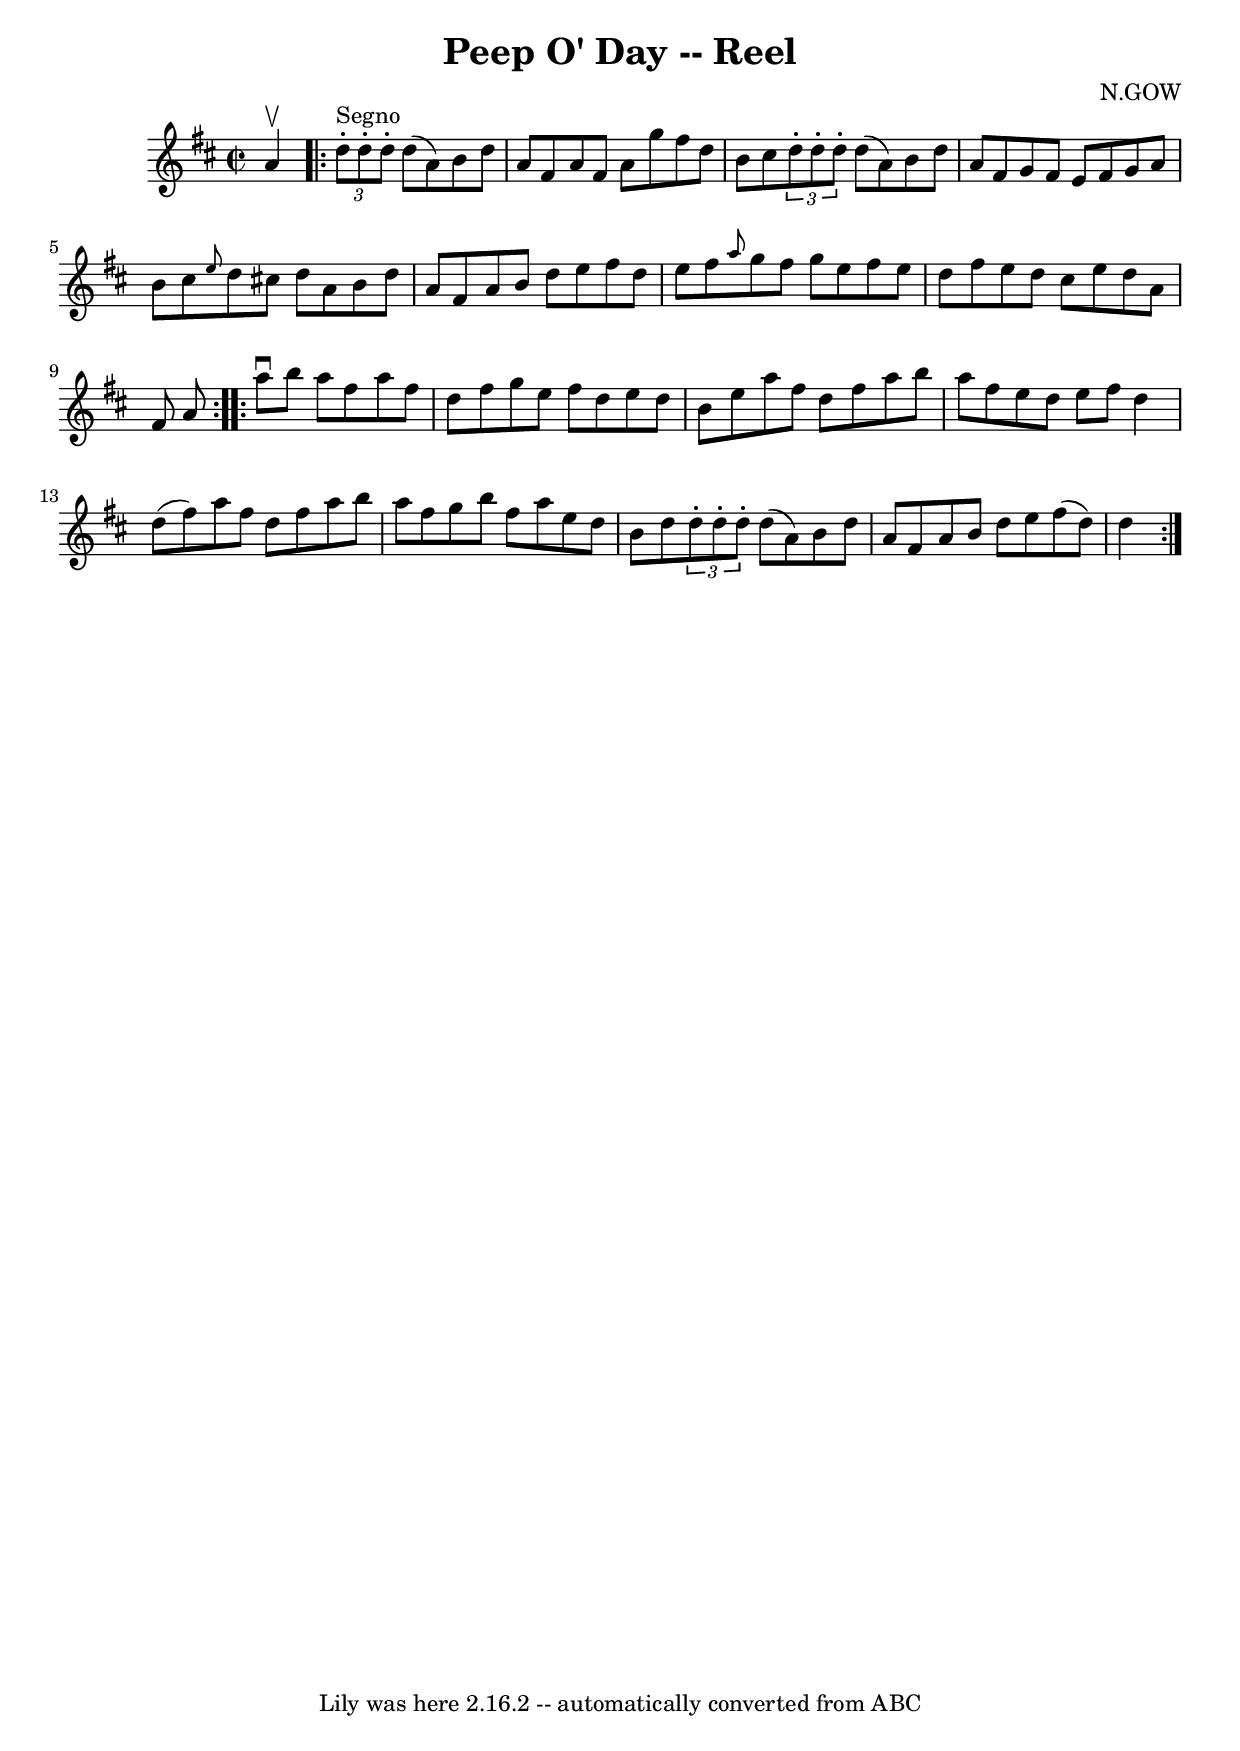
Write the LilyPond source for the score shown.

\version "2.16.2"
\include "Mammoth.ily"
\header {
  %% book = "Ryan's Mammoth Collection"
 composer = "N.GOW"
 crossRefNumber = "1"
 footnotes = "\\\\258"
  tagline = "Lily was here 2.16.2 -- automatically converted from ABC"
  title = "Peep O' Day -- Reel"

}
voicedefault =  {


  \override Staff.TimeSignature #'style = #'C
  \time 2/2 
  \key d \major
 a'4^\upbow   
  \repeat volta 2 {
    \times 2/3 {   
 d''8^"Segno"-. d''8-. d''8-. 
    } d''8 (a'8) b'8 d''8 a'8 fs'8     |
 a'8 fs'8 a'8 g''8 fs''8 d''8 b'8 cs''8     |
    \times 2/3 { d''8-. d''8-. d''8-. 
	       } d''8 ( a'8) b'8 d''8 a'8 fs'8     |
 g'8 fs'8 e'8 fs'8 g'8 a'8 b'8 cs''8     |
    \grace { e''8  
	   } d''8 cs''!8 d''8 a'8 b'8 d''8 a'8 fs'8     |
 a'8 b'8 d''8 e''8 fs''8 d''8 e''8 fs''8     |
    \grace {    
 a''8       } g''8 fs''8 g''8 e''8 fs''8 e''8 d''8 fs''8      |
 e''8 d''8 cs''8 e''8 d''8 a'8 fs'8 a'8    
  }   
  
  \repeat volta 2 {
 a''8^\downbow b''8 a''8 fs''8 a''8 fs''8 d''8 fs''8     |
 g''8 e''8 fs''8 d''8 e''8 d''8 b'8 e''8     |
 a''8 fs''8 d''8 fs''8 a''8 b''8 a''8 fs''8     |
 e''8 d''8 e''8 fs''8 d''4 d''8 ( fs''8)    |
 a''8 fs''8 d''8 fs''8 a''8 b''8 a''8 fs''8     |
 g''8 b''8 fs''8 a''8 e''8 d''8 b'8 d''8     |
    \times 2/3 { d''8-. d''8-. d''8-. 
	       } d''8 ( a'8) b'8 d''8 a'8 fs'8     |
 a'8 b'8 d''8    
 e''8 fs''8 (d''8) d''4        
  }   

}

\score{
  <<

    \context Staff="default"
    {
      \voicedefault 
      
    }

  >>
  \layout {
    
  }
  \midi {
  }

}
